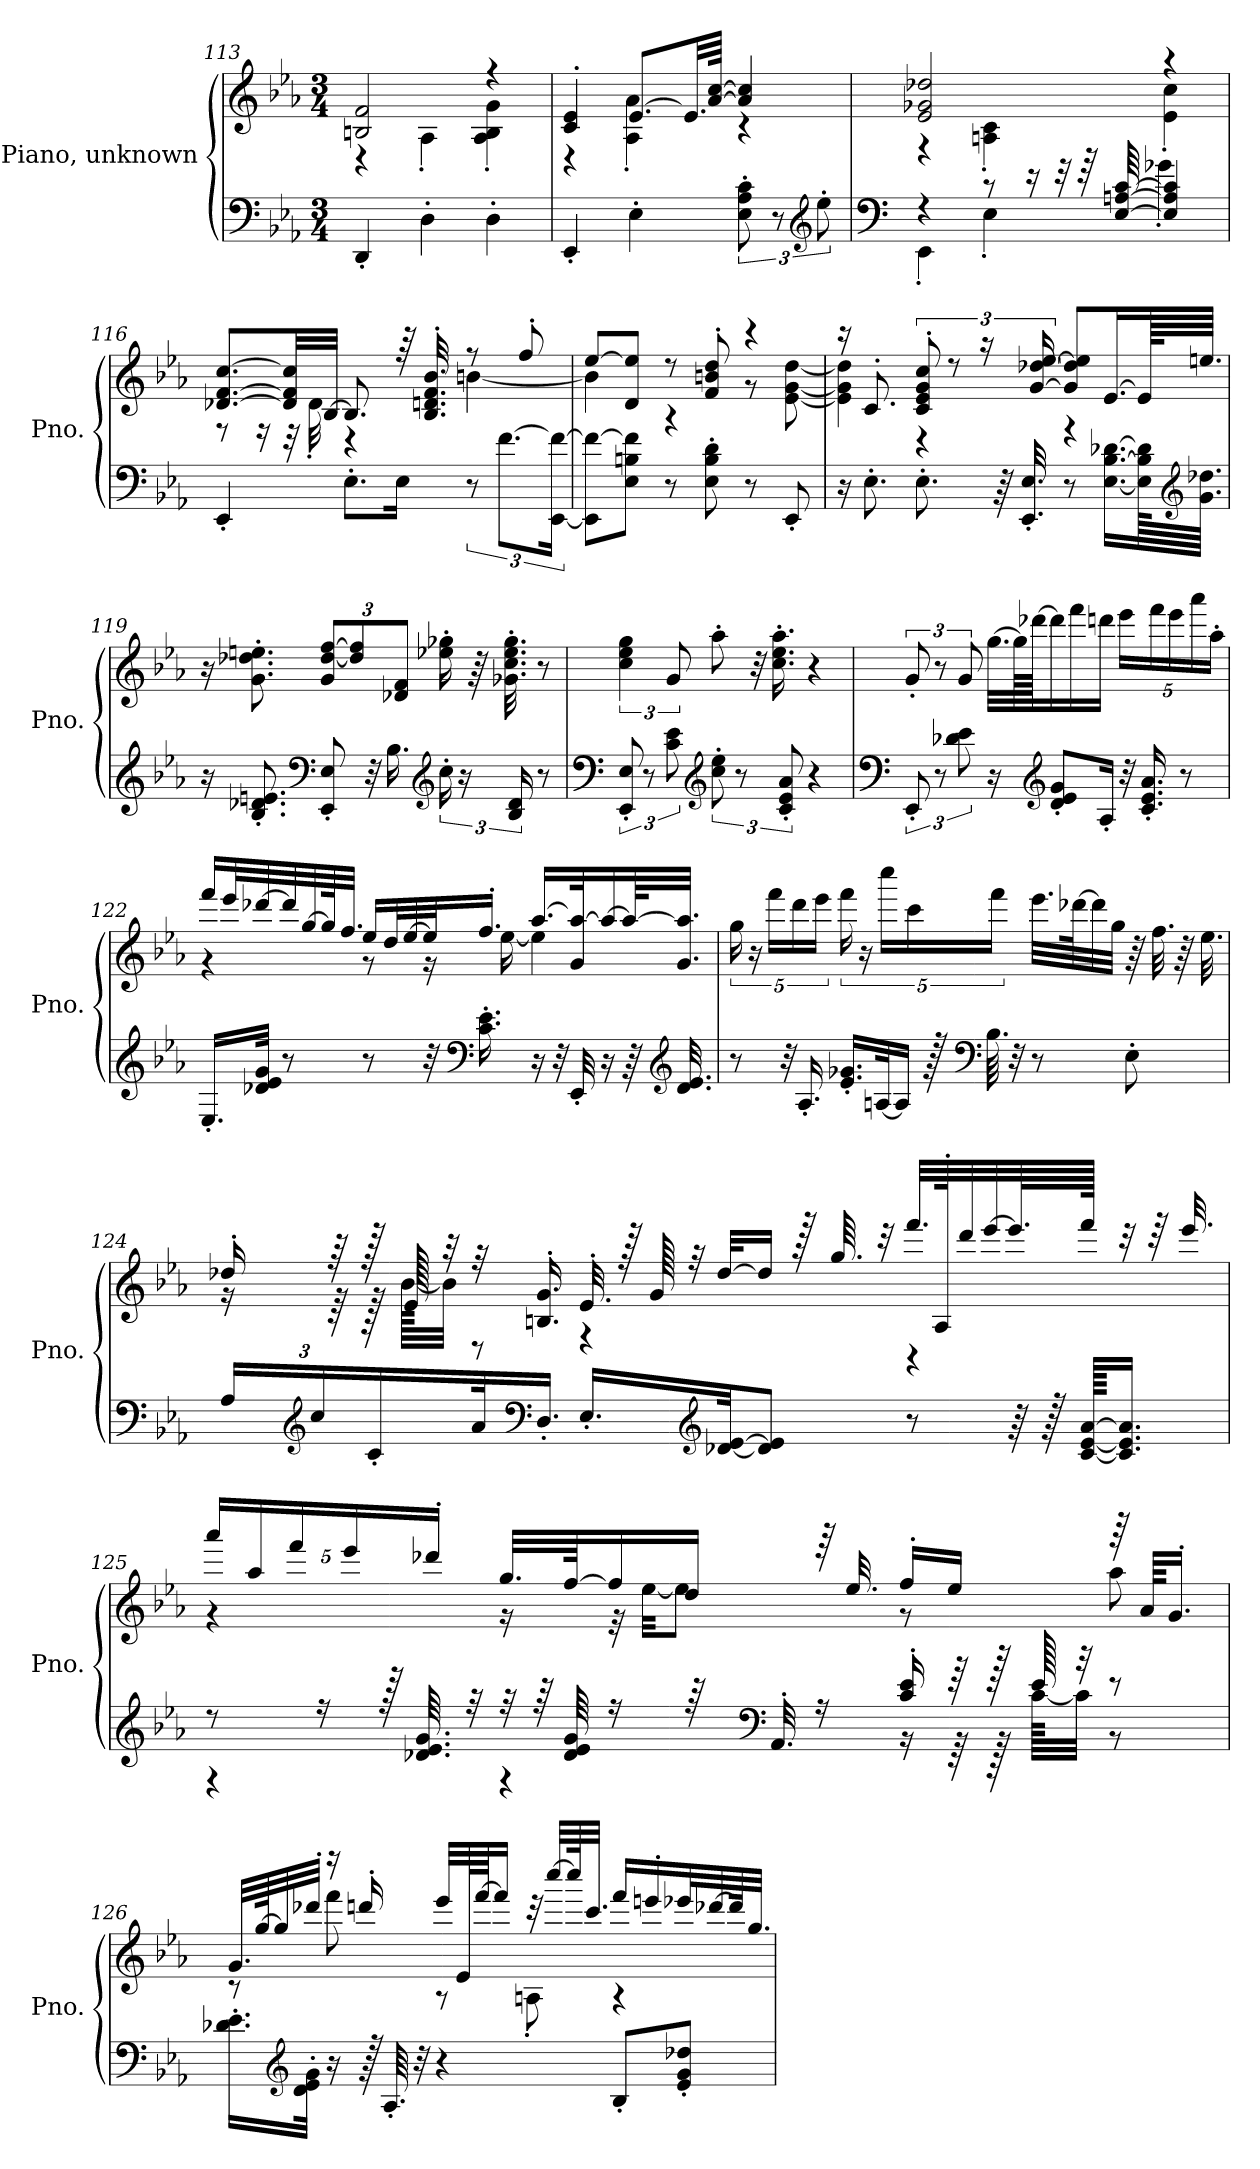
**kern	**kern
*part1	*part1
*staff2	*staff1
*I"Piano, unknown	*
*I'Pno.	*
*clefF4	*clefG2
*k[b-e-a-]	*k[b-e-a-]
*M3/4	*M3/4
=113	=113
*	*^
4DD'/	2Bn/ 2f/	4r
4D'\	.	4A-'\
4D'\	4r	4A-\' 4B\' 4g\'
!!LO:PB:g=z	!!
=114	=114	=114
4EE-'/	4c/' 4e-/'	4r
4E-'\	[8.e-/L	4A-\' 4a-\'
.	32.e-/LL]	.
.	[64a-/ [64cc/JJJk	.
12E-\' 12A-\' 12c\'	4a-/] 4cc/]	4r
12r	.	.
*clefG2	*	*
12ee-'\	.	.
=115	=115	=115
*clefF4	*	*
*^	*	*
4r	4EE-'\	2e-/ 2g-X/ 2dd-X/	4r
8r	4E-'\	.	4An\' 4c\'
16r	.	.	.
32r	.	.	.
64r	.	.	.
[64E-/ [64An/ [64c/	.	.	.
4E-/] 4A/] 4c/]	4g-X'\	4r	4e-\' 4cc\'
*v	*v	*	*
=116	=116	=116
4EE-'/	[8.d-X/ [8.f/ [8.cc/L	8r
.	.	16r
.	32d-/] 32f/] 32cc/]LL	32r
.	[32B-/JJJ	32d-'\
8.E-'\L	8.B-/]	4r
16E-\Jk	64r	.
.	32.B-/' 32.dn/' 32.f/' 32.b-/'	.
12r	8r	[4bn\
[12.f\L	.	.
.	8ff'/	.
[24EE-\ 24f\_Jk	.	.
!!LO:LB:g=z	!!
=117	=117	=117
8EE-\] 8f\_L	[8ee-/L	4b\]
8E-\ 8Bn\ 8f\]J	8d/ 8ee-/]J	.
8r	8r	4r
8E-\' 8B\' 8d\'	8f/' 8bn/' 8dd/'	.
8r	4r	8r
8EE-'/	.	[8e-\ [8g\ [8dd\
=118	=118	=118
16r	16r	4e-\] 4g\] 4dd\]
8.E-'\	8.c'/	.
8.E-'\	12c/' 12e-/' 12g/' 12cc/'	4r
.	12r	.
.	24r	.
64r	.	.
32.EE-/' 32.E-/'	.	.
.	[24g/ [24dd-X/ [24ee-/	.
8r	8g/] 8dd-/] 8ee-/]L	4r
[16.E-\ [16.B-\ [16.d-X\LL	[16.e-/L	.
128E-\] 128B-\] 128d-\]KLL	128e-/KLL]	.
*clefG2	*	*
64.g\ 64.dd-X\JJJJ	64.een/JJJJ	.
*	*v	*v
!!LO:LB:g=z
=119	=119
16r	16r
8.B-/' 8.d-X/' 8.en/'	8.g\' 8.dd-X\' 8.een\'
*clefF4	*
*	*Xbrackettup
8EE-/' 8E-/'	12g/ [12dd-/ [12ff/L
.	12dd-/] 12ff/]
32r	.
16.B-\	.
.	12d-X/ 12f/J
*clefG2	*
24cc'\	16ee-X\' 16gg-X\'
24r	.
.	64r
.	32.g-X\' 32.cc\' 32.ee-\' 32.gg-\'
24B-/ 24d-/	.
8r	8r
=120	=120
*clefF4	*
*	*brackettup
12EE-/' 12E-/'	6cc\ 6ee-\ 6gg\
12r	.
12c\ 12e-\	12g/
*clefG2	*
12cc\' 12ee-\'	8aa-'\
12r	.
.	32r
.	16.cc\' 16.ee-\' 16.aa-\'
12c/' 12e-/' 12a-/'	.
4r	4r
!!LO:LB:g=z
=121	=121
*clefF4	*
12EE-'/	12g'/
12r	12r
12d-X\ 12e-\	12g/
16r	[32.gg\LLL
.	128gg\LL]
.	[128ddd-X\JJJ
*clefG2	*
8d-/' 8e-/' 8g/'L	16ddd-\]
.	16fff\
16A-'/Jk	16dddn\JJ
*	*Xbrackettup
32r	20eee-\LL
16.c/' 16.e-/' 16.a-/'	.
.	20fff\
.	20eee-\
8r	.
.	20aaa-\
.	20aa-'\JJ
!!LO:LB:g=z
=122	=122
*	*^
16.E-'/LL	16fff/LL	4r
.	32eee-/L	.
32d-X/ 32e-/ 32g/JJk	[32ddd-X/	.
8r	32ddd-/]	.
.	[32gg/	.
.	64gg/K]	.
.	32.ff/JJJ	.
8r	16ee-/LL	8r
.	32dd/L	.
.	[32ee-/	.
32r	32ee-/J]	16r
*clefF4	*	*
16.c\' 16.e-\'	16.ff'/JJ	.
.	.	[16ee-\
16r	[16.aa-/LL	4ee-\]
32r	.	.
32EE-'/	32g/ 32aa-/_K	.
16r	16aa-/_	.
64r	64aa-/KL_	.
*clefG2	*	*
32.d-/ 32.e-/	32.g/ 32.aa-/]JJJ	.
*	*v	*v
!!LO:LB:g=z
=123	=123
*	*brackettup
8r	20gg\
.	20r
.	20fff\LL
32r	.
.	20ddd\
16.A-'/	.
.	20eee-\JJ
16.e-/' 16.g-X/'LL	20fff\
.	20r
[32An/K	.
.	20cccc\LL
16A/JJ]	.
.	20ccc\
128r	.
*clefF4	*
64.B-\	.
.	20fff\JJ
32r	.
8r	32.eee-\LLL
.	[64ddd-X\K
.	32ddd-\]
.	32gg\JJJ
8E-'\	64r
.	32.ff\
.	64r
.	32.ee-\
!!LO:PB:g=z
=124	=124
*Xbrackettup	*
*	*^
24A-/LL	16dd-X'/	16r
*clefG2	*	*
24cc/	.	.
.	64r	64r
.	128r	128r
24c'/	.	.
.	128e-/	[128b-\KKLLL
.	32r	32b-\JJJ]
32a-/K	32r	8r
*clefF4	*	*
16.D'/JJ	16.Bn/' 16.g/'	.
16.E-'/LL	32.e-'/	4r
.	128r	.
.	128g/	.
.	32r	.
*clefG2	*	*
[32d-X/ [32e-/JK	[32dd-/KLL	.
8d-/] 8e-/]J	16dd-/JJ]	.
.	128r	.
.	64.gg/	.
.	32r	.
8r	32.fff/LLL	4r
.	64A-'/K	.
.	32ddd/	.
.	[32eee-/	.
64r	64.eee-/L]	.
128r	.	.
[128c/ [128e-/ [128a-/KKKLL	128fff/JJJJk	.
16.c/] 16.e-/] 16.a-/]JJ	32r	.
.	64r	.
.	32.eee-/	.
!!LO:LB:g=z	!!
=125	=125	=125
*^	*	*
*	*	*Xbrackettup	*
8r	4r	20aaa-/LL	4r
.	.	20aa-/	.
.	.	20fff/	.
16r	.	.	.
.	.	20eee-/	.
128r	.	.	.
64.d-X/ 64.e-/ 64.g/	.	.	.
.	.	20ddd-X'/JJ	.
32r	.	.	.
32r	4r	32.gg/LLL	16r
64r	.	.	.
64d-/ 64e-/ 64g/	.	[64ff/JK	.
16r	.	16ff/]	32r
.	.	.	[32ee-\KKL
64r	.	16dd/JJ	8ee-\J]
*clefF4	*	*	*
32.AA-'/	.	.	.
16r	.	64r	.
.	.	32.ee-/	.
16c/' 16e-/'	16r	16ff'/LL	8r
64r	64r	16ee-/JJ	.
128r	128r	.	.
128e-/	[128c\KKLLL	.	.
32r	32c\JJJ]	.	.
8r	8r	64r	8aa-\
.	.	64a-/KKLL	.
.	.	16.g'/JJ	.
*v	*v	*	*
!!LO:LB:g=z	!!
=126	=126	=126
16.d-X\' 16.e-\'LL	32.g/LLL	8r
.	[64gg/K	.
.	32gg/]	.
*clefG2	*	*
32d-\' 32e-\' 32g\'JJk	32ddd-X'/JJJ	.
16r	16r	8fff\
128r	16dddn'/	.
64.A-'/	.	.
32r	.	.
4r	32eee-/LLL	8r
.	64e-/L	.
.	[64fff/JJ	.
.	16fff/JJ]	.
.	32r	8An'\
.	[32cccc/LLL	.
.	64cccc/K]	.
.	32.ccc/JJJ	.
8B-'/L	16fff/LL	4r
.	16eeen'/	.
8e-/' 8g/' 8dd-X/'J	32eee-X/L	.
.	[32ddd-X/	.
.	64ddd-/K]	.
.	32.gg/JJJ	.
*	*v	*v
=	=
*-	*-
